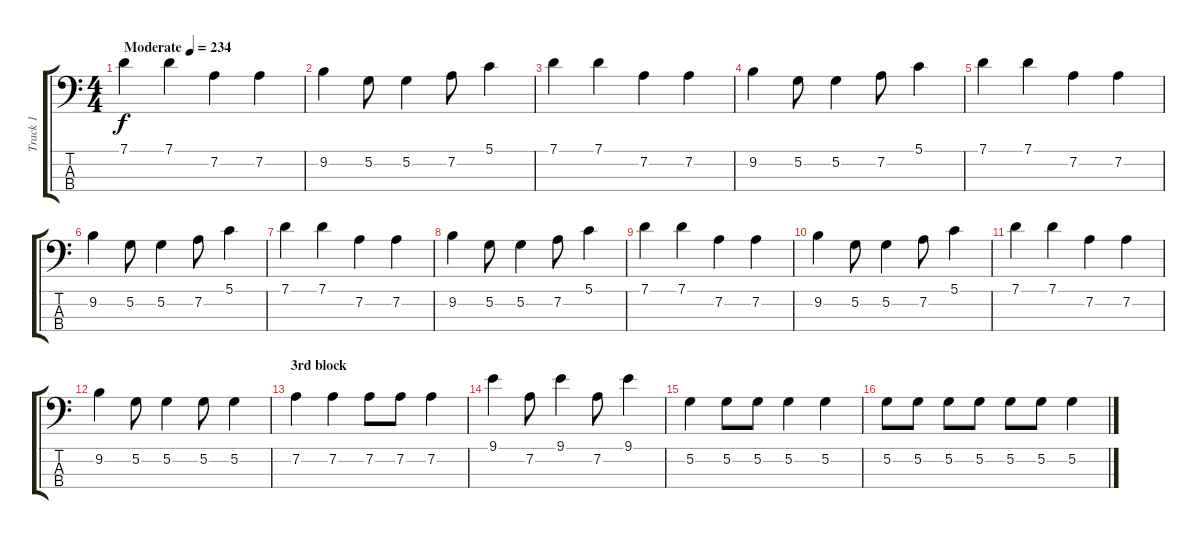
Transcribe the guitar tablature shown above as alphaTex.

\track ("Track 1" "Track 1") {instrument slapbass2}
\staff {score tabs}
\tuning (G2 D2 A1 E1) {hide}
\ts (4 4)
\tempo (234 "Moderate")
\clef f4
\ks c
7.1.4{dy f instrument slapbass2} 7.1.4 7.2.4 7.2.4 |
9.2.4 5.2.8 5.2.4 7.2.8 5.1.4 |
7.1.4 7.1.4 7.2.4 7.2.4 |
9.2.4 5.2.8 5.2.4 7.2.8 5.1.4 |
7.1.4 7.1.4 7.2.4 7.2.4 |
9.2.4 5.2.8 5.2.4 7.2.8 5.1.4 |
7.1.4 7.1.4 7.2.4 7.2.4 |
9.2.4 5.2.8 5.2.4 7.2.8 5.1.4 |
7.1.4 7.1.4 7.2.4 7.2.4 |
9.2.4 5.2.8 5.2.4 7.2.8 5.1.4 |
7.1.4 7.1.4 7.2.4 7.2.4 |
9.2.4 5.2.8 5.2.4 5.2.8 5.2.4 |
\section ("" "3rd block")
7.2.4 7.2.4 7.2.8 7.2.8 7.2.4 |
9.1.4 7.2.8 9.1.4 7.2.8 9.1.4 |
5.2.4 5.2.8 5.2.8 5.2.4 5.2.4 |
5.2.8 5.2.8 5.2.8 5.2.8 5.2.8 5.2.8 5.2.4
